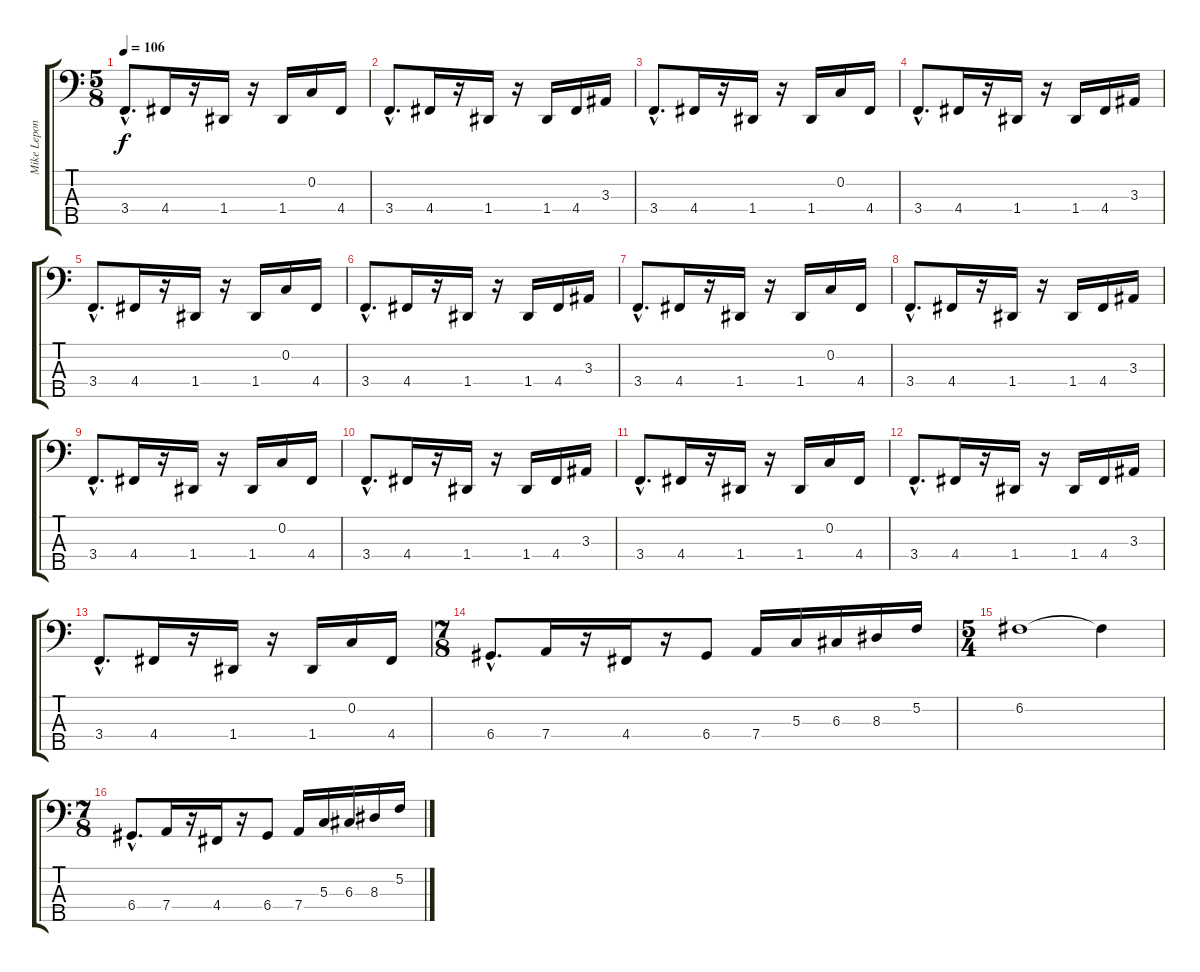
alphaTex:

\track ("Mike Lepond" "Mike Lepon") {instrument electricbasspick}
\staff {score tabs}
\tuning (F2 C2 G1 D1 A0) {hide}
\ts (5 8)
\tempo 106
\clef f4
\ks c
3.4{hac}.8{d dy f} 4.4.16 r.16 1.4.16 r.16 1.4.16 0.2.16 4.4.16 |
3.4{hac}.8{d} 4.4.16 r.16 1.4.16 r.16 1.4.16 4.4.16 3.3.16 |
3.4{hac}.8{d} 4.4.16 r.16 1.4.16 r.16 1.4.16 0.2.16 4.4.16 |
3.4{hac}.8{d} 4.4.16 r.16 1.4.16 r.16 1.4.16 4.4.16 3.3.16 |
3.4{hac}.8{d} 4.4.16 r.16 1.4.16 r.16 1.4.16 0.2.16 4.4.16 |
3.4{hac}.8{d} 4.4.16 r.16 1.4.16 r.16 1.4.16 4.4.16 3.3.16 |
3.4{hac}.8{d} 4.4.16 r.16 1.4.16 r.16 1.4.16 0.2.16 4.4.16 |
3.4{hac}.8{d} 4.4.16 r.16 1.4.16 r.16 1.4.16 4.4.16 3.3.16 |
3.4{hac}.8{d} 4.4.16 r.16 1.4.16 r.16 1.4.16 0.2.16 4.4.16 |
3.4{hac}.8{d} 4.4.16 r.16 1.4.16 r.16 1.4.16 4.4.16 3.3.16 |
3.4{hac}.8{d} 4.4.16 r.16 1.4.16 r.16 1.4.16 0.2.16 4.4.16 |
3.4{hac}.8{d} 4.4.16 r.16 1.4.16 r.16 1.4.16 4.4.16 3.3.16 |
3.4{hac}.8{d} 4.4.16 r.16 1.4.16 r.16 1.4.16 0.2.16 4.4.16 |
\ts (7 8)
6.4{hac}.8{d} 7.4.16 r.16 4.4.16 r.16 6.4.8 7.4.16 5.3.16 6.3.16 8.3.16 5.2.16 |
\ts (5 4)
6.2.1 6.2{t}.4 |
\ts (7 8)
6.4{hac}.8{d} 7.4.16 r.16 4.4.16 r.16 6.4.8 7.4.16 5.3.16 6.3.16 8.3.16 5.2.16
